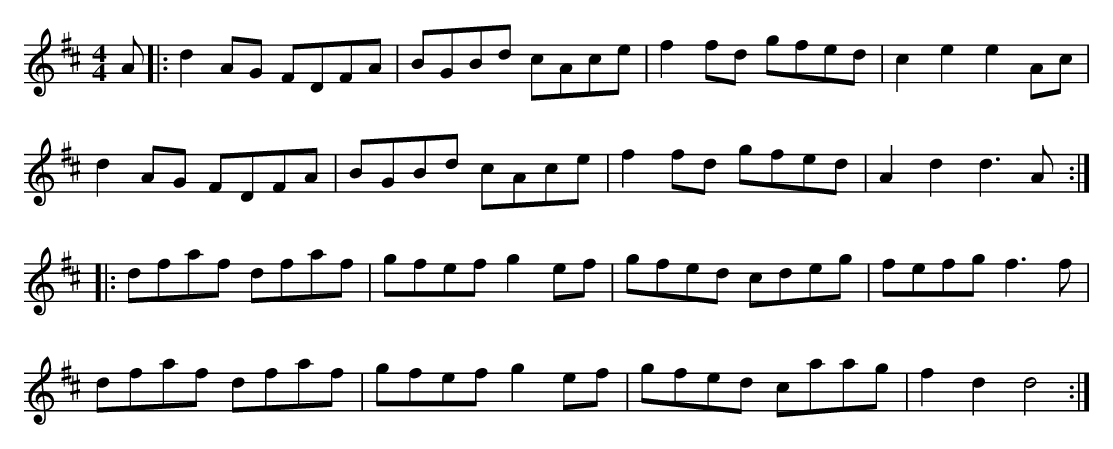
X:1
M:4/4
K:D
A|:d2AG FDFA|BGBd cAce|f2fd gfed|c2e2 e2Ac|
d2AG FDFA|BGBd cAce|f2fd gfed|A2 d2 d3 A:|
|:dfaf dfaf|gfef g2ef|gfed cdeg|fefg f3 f|
dfaf dfaf|gfef g2ef|gfed caag|f2 d2 d4:|
